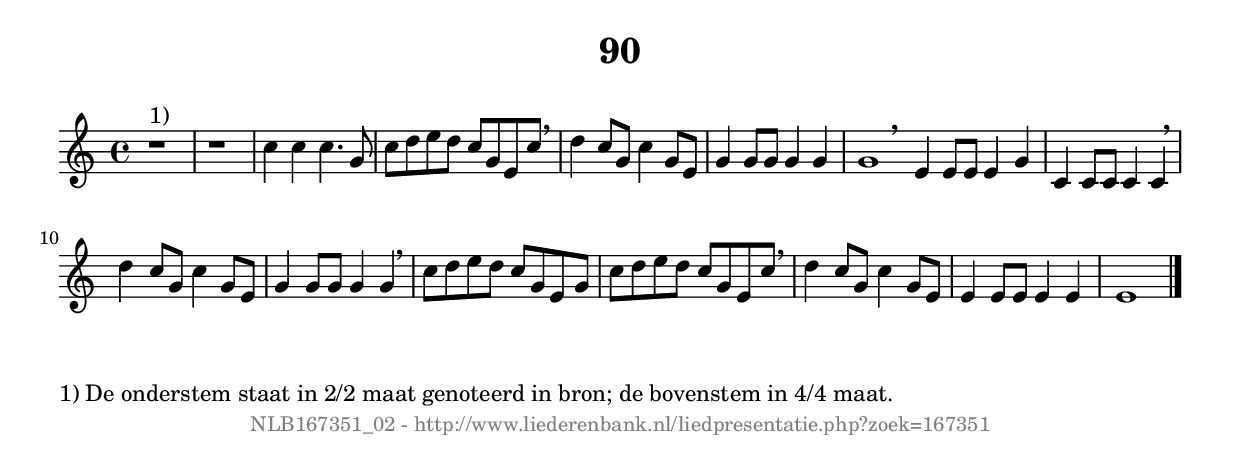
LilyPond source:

%
% produced by wce2krn 1.64 (7 June 2014)
%
\version"2.16"
#(append! paper-alist '(("long" . (cons (* 210 mm) (* 2000 mm)))))
#(set-default-paper-size "long")
sb = {\breathe}
mBreak = {\breathe }
bBreak = {\breathe }
x = {\once\override NoteHead #'style = #'cross }
gl=\glissando
itime={\override Staff.TimeSignature #'stencil = ##f }
ficta = {\once\set suggestAccidentals = ##t}
fine = {\once\override Score.RehearsalMark #'self-alignment-X = #1 \mark \markup {\italic{Fine}}}
dc = {\once\override Score.RehearsalMark #'self-alignment-X = #1 \mark \markup {\italic{D.C.}}}
dcf = {\once\override Score.RehearsalMark #'self-alignment-X = #1 \mark \markup {\italic{D.C. al Fine}}}
dcc = {\once\override Score.RehearsalMark #'self-alignment-X = #1 \mark \markup {\italic{D.C. al Coda}}}
ds = {\once\override Score.RehearsalMark #'self-alignment-X = #1 \mark \markup {\italic{D.S.}}}
dsf = {\once\override Score.RehearsalMark #'self-alignment-X = #1 \mark \markup {\italic{D.S. al Fine}}}
dsc = {\once\override Score.RehearsalMark #'self-alignment-X = #1 \mark \markup {\italic{D.S. al Coda}}}
pv = {\set Score.repeatCommands = #'((volta "1"))}
sv = {\set Score.repeatCommands = #'((volta "2"))}
tv = {\set Score.repeatCommands = #'((volta "3"))}
qv = {\set Score.repeatCommands = #'((volta "4"))}
xv = {\set Score.repeatCommands = #'((volta #f))}
\header{ tagline = ""
title = "90"
}
\score {{
\key c \major
\relative g'
{
\set melismaBusyProperties = #'()
\time 4/4
\tempo 4=120
\override Score.MetronomeMark #'transparent = ##t
\override Score.RehearsalMark #'break-visibility = #(vector #t #t #f)
r1^"1)" r c4 c c4. g8 c d e d c g e c' \sb d4 c8 g c4 g8 e g4 g8 g g4 g g1 \bar ":|:" \bBreak
e4 e8 e e4 g c, c8 c c4 c \sb d' c8 g c4 g8 e g4 g8 g g4 g \mBreak \bar "|"
c8 d e d c g e g c d e d c g e c' \sb d4 c8 g c4 g8 e e4 e8 e e4 e e1 \bar "|."
 }}
 \midi { }
 \layout {
            indent = 0.0\cm
}
}
\markup { \wordwrap-string #" 
1) De onderstem staat in 2/2 maat genoteerd in bron; de bovenstem in 4/4 maat.
"}
\markup { \vspace #0 } \markup { \with-color #grey \fill-line { \center-column { \smaller "NLB167351_02 - http://www.liederenbank.nl/liedpresentatie.php?zoek=167351" } } }
